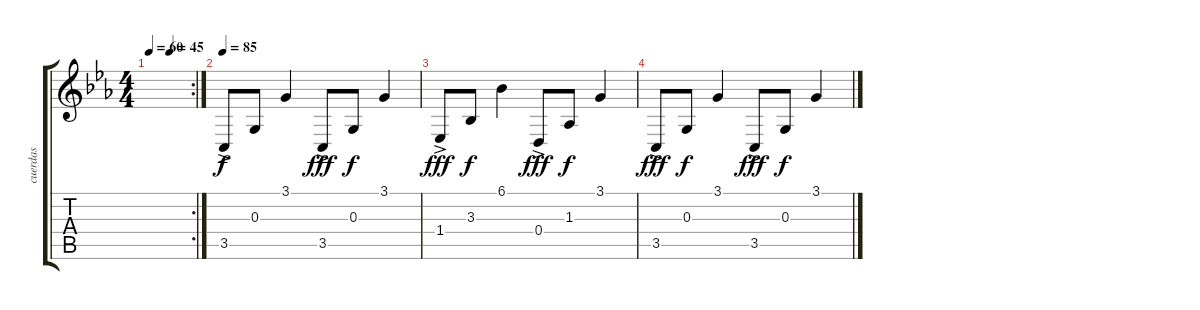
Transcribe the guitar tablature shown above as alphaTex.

\track ("cuerdas" "cuerdas") {instrument pizzicatostrings}
\staff {score tabs}
\tuning (E4 B3 G3 D3 A2 E2) {hide}
\rc 2
\ts (4 4)
\tempo 60
\tempo (45 0.5)
\clef g2
\ks eb
|
\tempo 85
3.5{ac}.8 0.3.8{dy f} 3.1.4 3.5{ac}.8{dy fff} 0.3.8{dy f} 3.1.4 |
1.4{ac}.8{dy fff} 3.3.8{dy f} 6.1.4 0.4{ac}.8{dy fff} 1.3.8{dy f} 3.1.4 |
3.5{ac}.8{dy fff} 0.3.8{dy f} 3.1.4 3.5{ac}.8{dy fff} 0.3.8{dy f} 3.1.4
